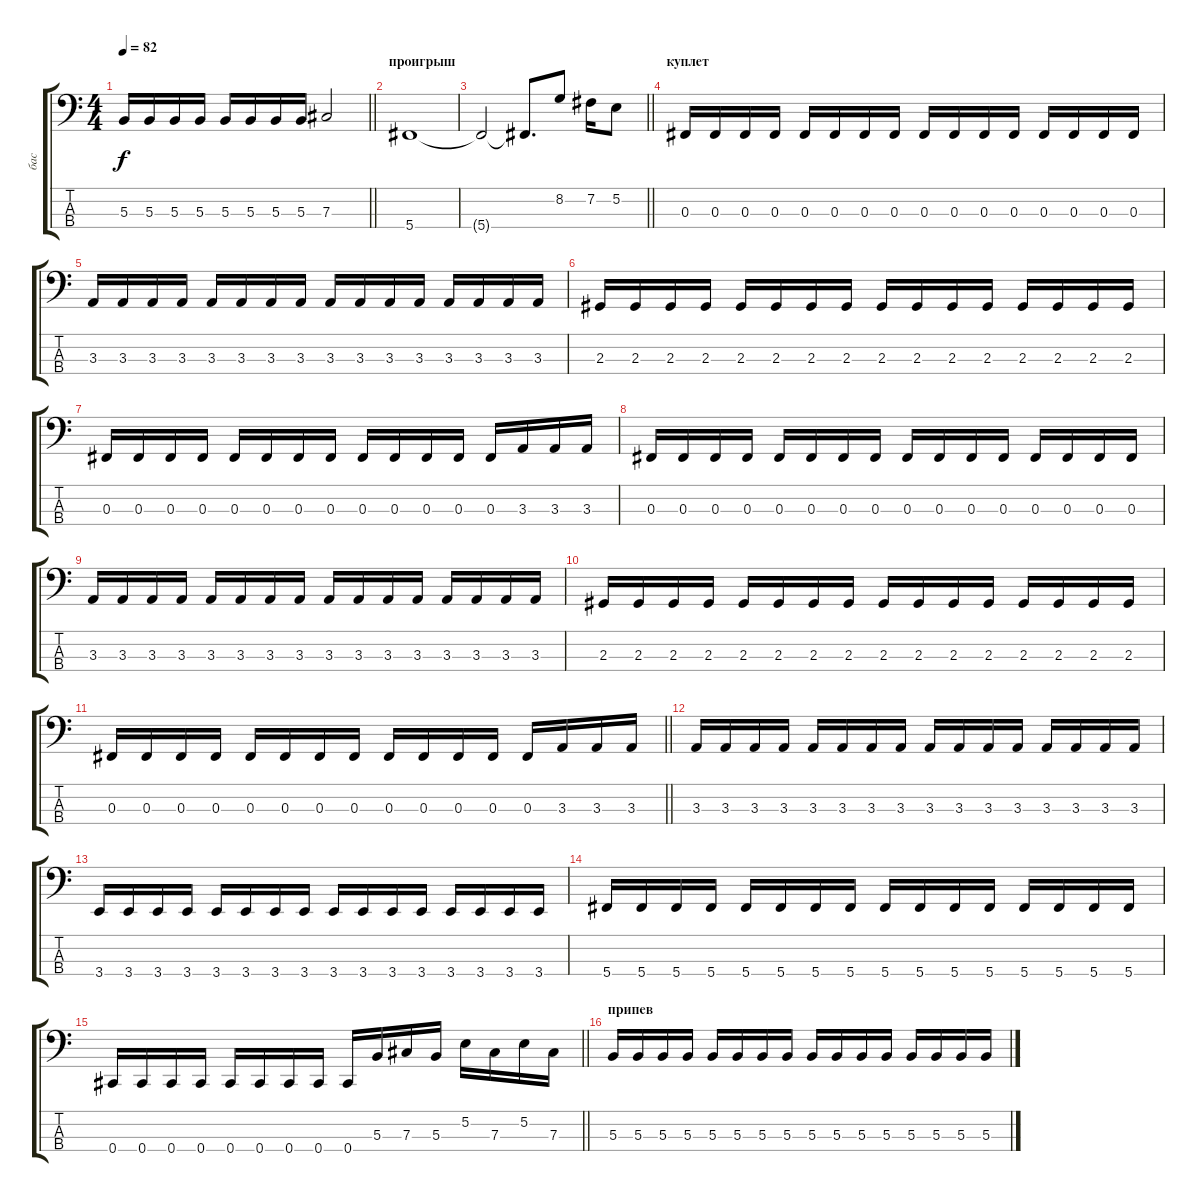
\track ("бас" "бас") {instrument electricbassfinger}
\staff {score tabs}
\tuning (E2 B1 Gb1 Db1) {hide}
\ts (4 4)
\tempo 82
\clef f4
\barLineRight lightlight
\ks c
5.3.16{dy f} 5.3.16 5.3.16 5.3.16 5.3.16 5.3.16 5.3.16 5.3.16 7.3.2 |
\section ("" "проигрыш")
5.4.1 |
\barLineRight lightlight
5.4{t}.2 5.4{t}.8{d} 8.2.8 7.2.16 5.2.8 |
\section ("" "куплет")
0.3.16 0.3.16 0.3.16 0.3.16 0.3.16 0.3.16 0.3.16 0.3.16 0.3.16 0.3.16 0.3.16 0.3.16 0.3.16 0.3.16 0.3.16 0.3.16 |
3.3.16 3.3.16 3.3.16 3.3.16 3.3.16 3.3.16 3.3.16 3.3.16 3.3.16 3.3.16 3.3.16 3.3.16 3.3.16 3.3.16 3.3.16 3.3.16 |
2.3.16 2.3.16 2.3.16 2.3.16 2.3.16 2.3.16 2.3.16 2.3.16 2.3.16 2.3.16 2.3.16 2.3.16 2.3.16 2.3.16 2.3.16 2.3.16 |
0.3.16 0.3.16 0.3.16 0.3.16 0.3.16 0.3.16 0.3.16 0.3.16 0.3.16 0.3.16 0.3.16 0.3.16 0.3.16 3.3.16 3.3.16 3.3.16 |
0.3.16 0.3.16 0.3.16 0.3.16 0.3.16 0.3.16 0.3.16 0.3.16 0.3.16 0.3.16 0.3.16 0.3.16 0.3.16 0.3.16 0.3.16 0.3.16 |
3.3.16 3.3.16 3.3.16 3.3.16 3.3.16 3.3.16 3.3.16 3.3.16 3.3.16 3.3.16 3.3.16 3.3.16 3.3.16 3.3.16 3.3.16 3.3.16 |
2.3.16 2.3.16 2.3.16 2.3.16 2.3.16 2.3.16 2.3.16 2.3.16 2.3.16 2.3.16 2.3.16 2.3.16 2.3.16 2.3.16 2.3.16 2.3.16 |
\barLineRight lightlight
0.3.16 0.3.16 0.3.16 0.3.16 0.3.16 0.3.16 0.3.16 0.3.16 0.3.16 0.3.16 0.3.16 0.3.16 0.3.16 3.3.16 3.3.16 3.3.16 |
\section ("" "")
3.3.16 3.3.16 3.3.16 3.3.16 3.3.16 3.3.16 3.3.16 3.3.16 3.3.16 3.3.16 3.3.16 3.3.16 3.3.16 3.3.16 3.3.16 3.3.16 |
3.4.16 3.4.16 3.4.16 3.4.16 3.4.16 3.4.16 3.4.16 3.4.16 3.4.16 3.4.16 3.4.16 3.4.16 3.4.16 3.4.16 3.4.16 3.4.16 |
5.4.16 5.4.16 5.4.16 5.4.16 5.4.16 5.4.16 5.4.16 5.4.16 5.4.16 5.4.16 5.4.16 5.4.16 5.4.16 5.4.16 5.4.16 5.4.16 |
\barLineRight lightlight
0.4.16 0.4.16 0.4.16 0.4.16 0.4.16 0.4.16 0.4.16 0.4.16 0.4.16 5.3.16 7.3.16 5.3.16 5.2.16 7.3.16 5.2.16 7.3.16 |
\section ("" "припев")
5.3.16 5.3.16 5.3.16 5.3.16 5.3.16 5.3.16 5.3.16 5.3.16 5.3.16 5.3.16 5.3.16 5.3.16 5.3.16 5.3.16 5.3.16 5.3.16
